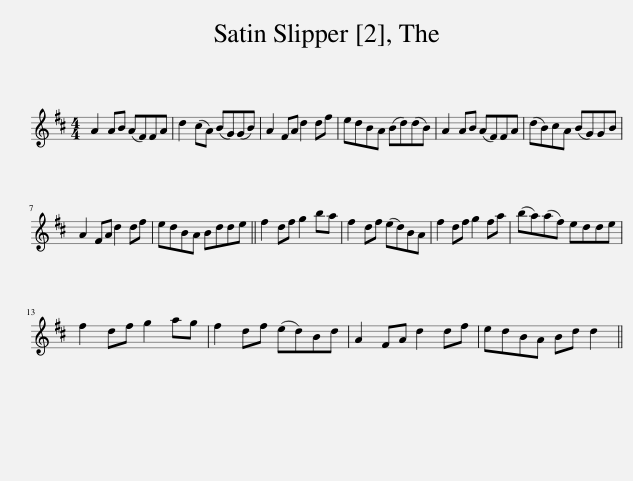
X:1
L:1/8
M:4/4
I:linebreak $
K:D
V:1 treble
V:1
 A2 AB (AF)FA | d2 (cA) (BG)(GB) | A2 FA d2 df | edBA (Bd)(dB) | A2 AB (AF)FA | %5
 (dB)cA (BG)GB |$ A2 FA d2 df | edBA Bdde || f2 df g2 ba | f2 df (ed)BA | %10
 f2 df g2 fa | (ba)(af) edde |$ f2 df g2 ag | f2 df (ed)Bd | A2 FA d2 df | %15
 edBA Bd d2 || %16
